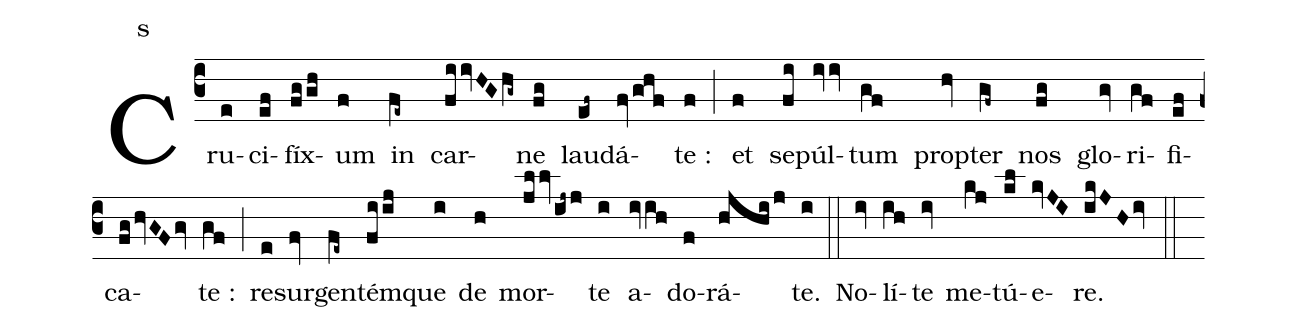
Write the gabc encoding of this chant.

annotation: s;
%%
(c3) Cru(e)ci(ef)fíx(fggh)um(f) in(fe~) car(fiivHGhg~)ne(fg) lau(ef~)dá(fvghf)te :(f) (;)
et(f) se(fi)púl(iviv)tum(gf) prop(hv)ter(gf~) nos(fg) glo(gv)ri(gf)fi(ef)ca(fghvGFgv)te :(gf) (;)
re(e)sur(fv)gen(fe~)tém(fiij)que(i) de(h) mor(jllvij~j)te(i) a(ivih)do(f)rá(hjhij)te.(i) (::)
No(iv)lí(ih)te(iv) me(kj)tú(kl)e(kvJI)re.(ikJHiv) (::)
